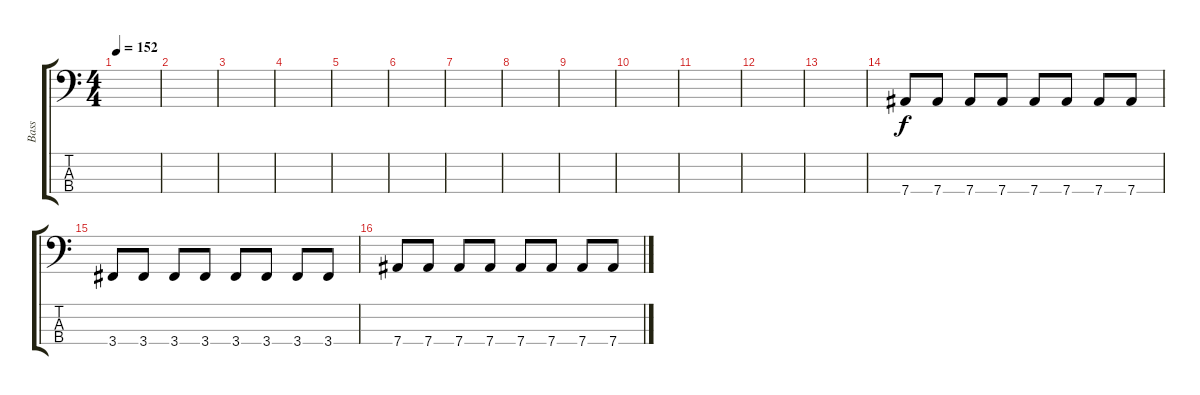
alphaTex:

\track ("Bass" "Bass") {instrument electricbassfinger}
\staff {score tabs}
\tuning (Gb2 Db2 Ab1 Eb1) {hide}
\ts (4 4)
\tempo 152
\clef f4
\ks c
|
|
|
|
|
|
|
|
|
|
|
|
|
7.4.8 7.4.8 7.4.8 7.4.8 7.4.8 7.4.8 7.4.8 7.4.8 |
3.4.8 3.4.8 3.4.8 3.4.8 3.4.8 3.4.8 3.4.8 3.4.8 |
7.4.8 7.4.8 7.4.8 7.4.8 7.4.8 7.4.8 7.4.8 7.4.8
